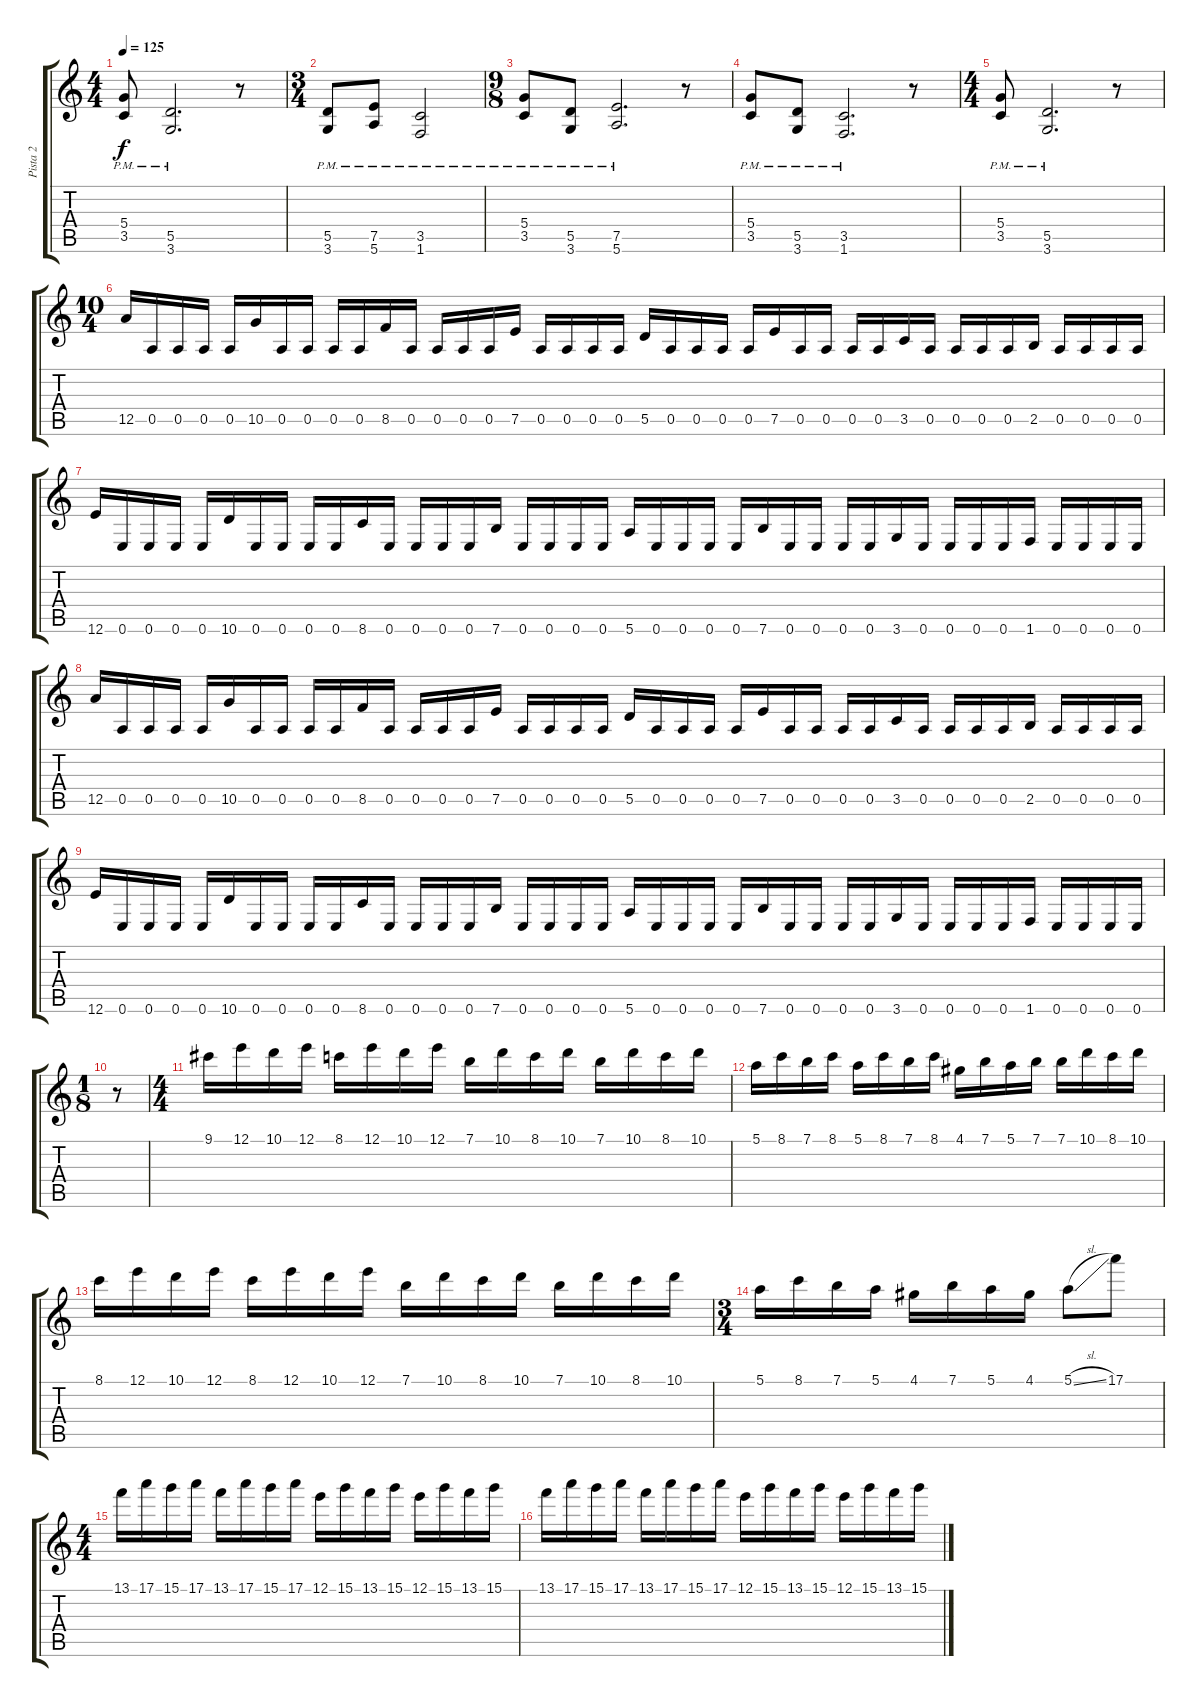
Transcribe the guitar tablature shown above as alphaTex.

\track ("Pista 2" "Pista 2") {instrument overdrivenguitar}
\staff {score tabs}
\tuning (E4 B3 G3 D3 A2 E2) {hide}
\ts (4 4)
\tempo 125
\clef g2
\ks c
(5.4{pm} 3.5{pm}).8{dy f} (5.5{pm} 3.6{pm}).2{d} r.8 |
\ts (3 4)
(5.5{pm} 3.6{pm}).8 (7.5{pm} 5.6{pm}).8 (3.5{pm} 1.6{pm}).2 |
\ts (9 8)
(5.4{pm} 3.5{pm}).8 (5.5{pm} 3.6{pm}).8 (7.5{pm} 5.6{pm}).2{d} r.8 |
(5.4{pm} 3.5{pm}).8 (5.5{pm} 3.6{pm}).8 (3.5{pm} 1.6{pm}).2{d} r.8 |
\ts (4 4)
(5.4{pm} 3.5{pm}).8 (5.5{pm} 3.6{pm}).2{d} r.8 |
\ts (10 4)
12.5.16 0.5.16 0.5.16 0.5.16 0.5.16 10.5.16 0.5.16 0.5.16 0.5.16 0.5.16 8.5.16 0.5.16 0.5.16 0.5.16 0.5.16 7.5.16 0.5.16 0.5.16 0.5.16 0.5.16 5.5.16 0.5.16 0.5.16 0.5.16 0.5.16 7.5.16 0.5.16 0.5.16 0.5.16 0.5.16 3.5.16 0.5.16 0.5.16 0.5.16 0.5.16 2.5.16 0.5.16 0.5.16 0.5.16 0.5.16 |
12.6.16 0.6.16 0.6.16 0.6.16 0.6.16 10.6.16 0.6.16 0.6.16 0.6.16 0.6.16 8.6.16 0.6.16 0.6.16 0.6.16 0.6.16 7.6.16 0.6.16 0.6.16 0.6.16 0.6.16 5.6.16 0.6.16 0.6.16 0.6.16 0.6.16 7.6.16 0.6.16 0.6.16 0.6.16 0.6.16 3.6.16 0.6.16 0.6.16 0.6.16 0.6.16 1.6.16 0.6.16 0.6.16 0.6.16 0.6.16 |
12.5.16 0.5.16 0.5.16 0.5.16 0.5.16 10.5.16 0.5.16 0.5.16 0.5.16 0.5.16 8.5.16 0.5.16 0.5.16 0.5.16 0.5.16 7.5.16 0.5.16 0.5.16 0.5.16 0.5.16 5.5.16 0.5.16 0.5.16 0.5.16 0.5.16 7.5.16 0.5.16 0.5.16 0.5.16 0.5.16 3.5.16 0.5.16 0.5.16 0.5.16 0.5.16 2.5.16 0.5.16 0.5.16 0.5.16 0.5.16 |
12.6.16 0.6.16 0.6.16 0.6.16 0.6.16 10.6.16 0.6.16 0.6.16 0.6.16 0.6.16 8.6.16 0.6.16 0.6.16 0.6.16 0.6.16 7.6.16 0.6.16 0.6.16 0.6.16 0.6.16 5.6.16 0.6.16 0.6.16 0.6.16 0.6.16 7.6.16 0.6.16 0.6.16 0.6.16 0.6.16 3.6.16 0.6.16 0.6.16 0.6.16 0.6.16 1.6.16 0.6.16 0.6.16 0.6.16 0.6.16 |
\ts (1 8)
r.8 |
\ts (4 4)
9.1.16 12.1.16 10.1.16 12.1.16 8.1.16 12.1.16 10.1.16 12.1.16 7.1.16 10.1.16 8.1.16 10.1.16 7.1.16 10.1.16 8.1.16 10.1.16 |
5.1.16 8.1.16 7.1.16 8.1.16 5.1.16 8.1.16 7.1.16 8.1.16 4.1.16 7.1.16 5.1.16 7.1.16 7.1.16 10.1.16 8.1.16 10.1.16 |
8.1.16 12.1.16 10.1.16 12.1.16 8.1.16 12.1.16 10.1.16 12.1.16 7.1.16 10.1.16 8.1.16 10.1.16 7.1.16 10.1.16 8.1.16 10.1.16 |
\ts (3 4)
5.1.16 8.1.16 7.1.16 5.1.16 4.1.16 7.1.16 5.1.16 4.1.16 5.1{sl}.8 17.1.8 |
\ts (4 4)
13.1.16 17.1.16 15.1.16 17.1.16 13.1.16 17.1.16 15.1.16 17.1.16 12.1.16 15.1.16 13.1.16 15.1.16 12.1.16 15.1.16 13.1.16 15.1.16 |
13.1.16 17.1.16 15.1.16 17.1.16 13.1.16 17.1.16 15.1.16 17.1.16 12.1.16 15.1.16 13.1.16 15.1.16 12.1.16 15.1.16 13.1.16 15.1.16
